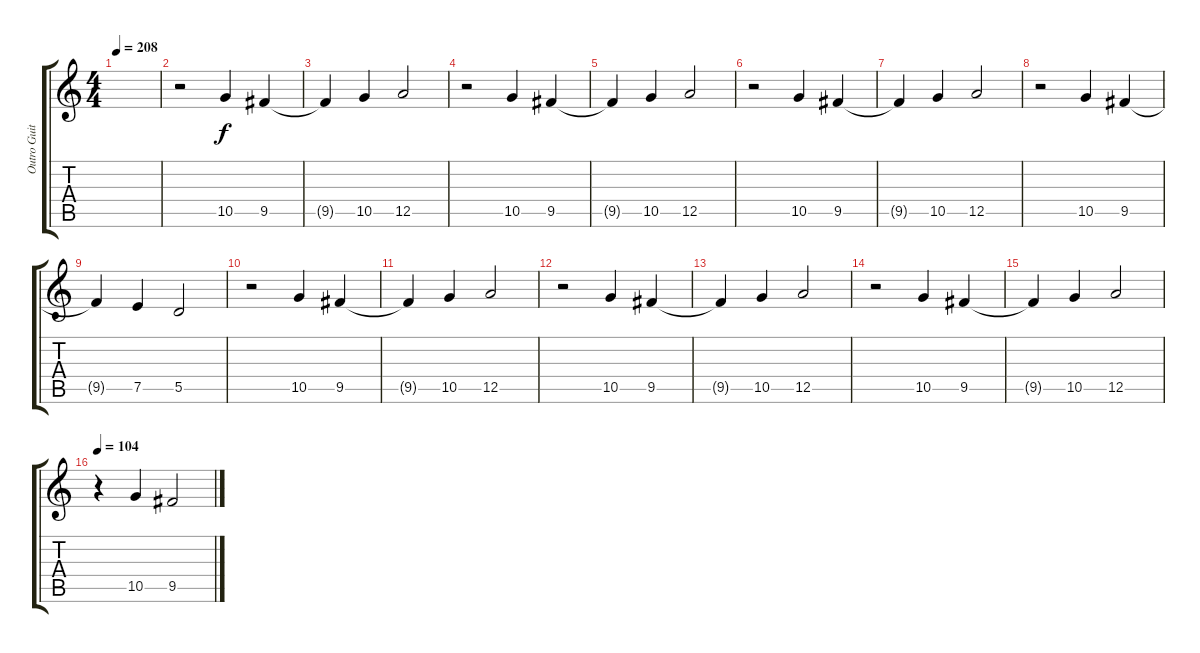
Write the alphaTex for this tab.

\track ("Outro Guitar" "Outro Guit") {instrument distortionguitar}
\staff {score tabs}
\tuning (E4 B3 G3 D3 A2 E2) {hide}
\ts (4 4)
\tempo 208
\clef g2
\ks c
|
r.2 10.5.4 9.5.4 |
9.5{t}.4 10.5.4 12.5.2 |
r.2 10.5.4 9.5.4 |
9.5{t}.4 10.5.4 12.5.2 |
r.2 10.5.4 9.5.4 |
9.5{t}.4 10.5.4 12.5.2 |
r.2 10.5.4 9.5.4 |
9.5{t}.4 7.5.4 5.5.2 |
r.2 10.5.4 9.5.4 |
9.5{t}.4 10.5.4 12.5.2 |
r.2 10.5.4 9.5.4 |
9.5{t}.4 10.5.4 12.5.2 |
r.2 10.5.4 9.5.4 |
9.5{t}.4 10.5.4 12.5.2 |
\tempo 104
r.4 10.5.4 9.5.2
